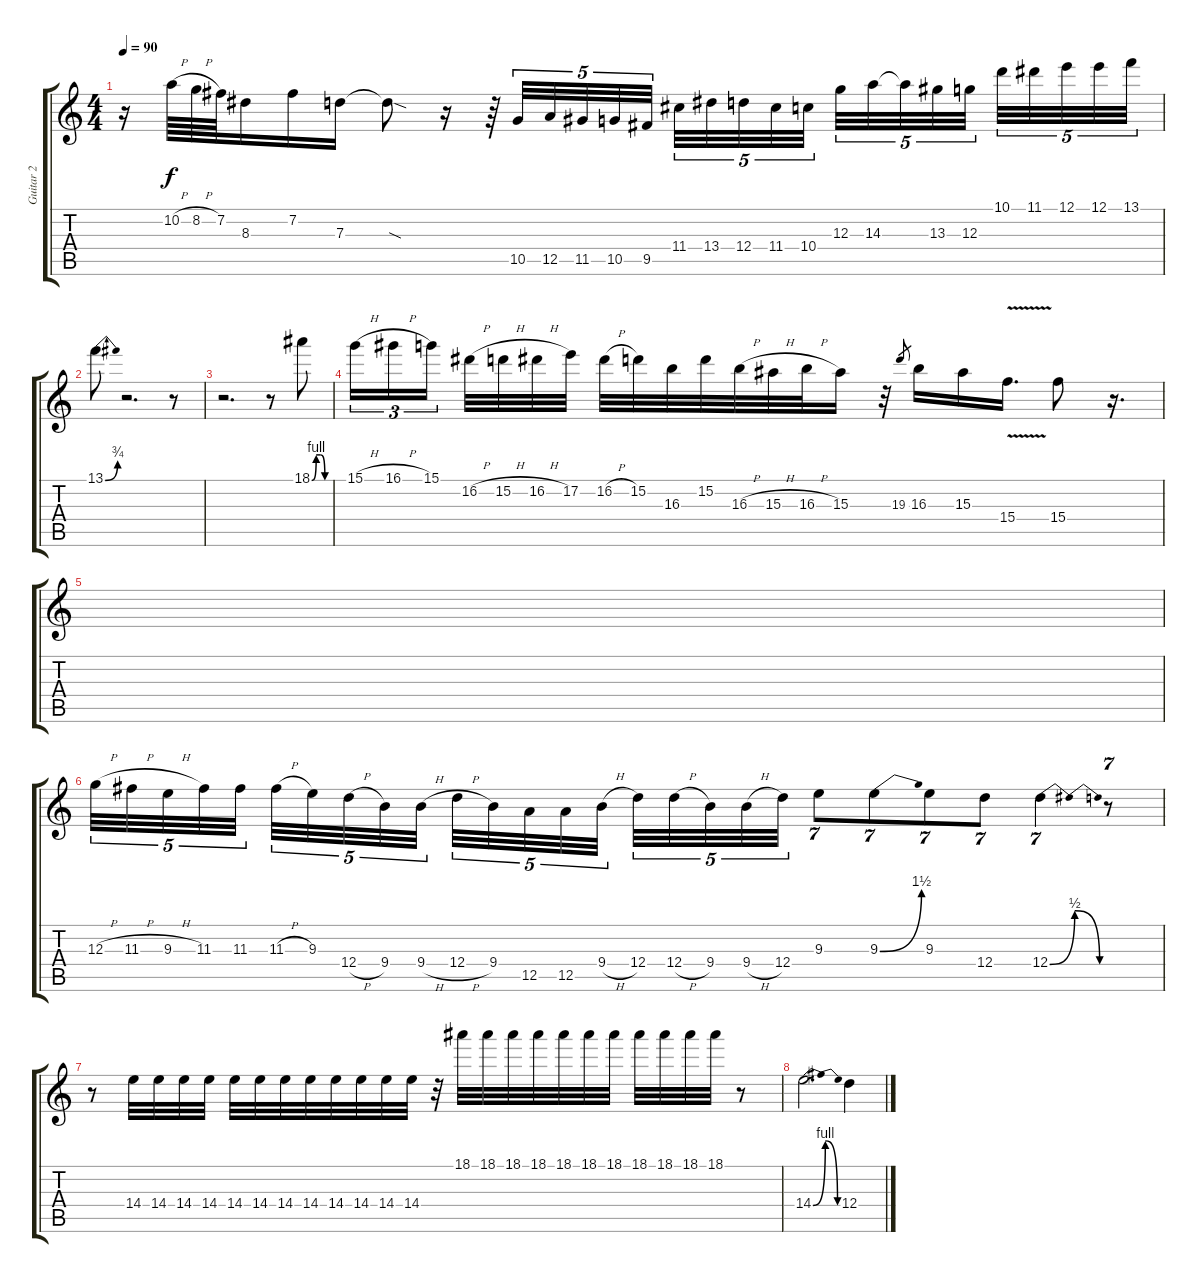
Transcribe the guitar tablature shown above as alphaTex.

\track ("Guitar 2" "Guitar 2") {instrument distortionguitar}
\staff {score tabs}
\tuning (E4 B3 G3 D3 A2 E2) {hide}
\ts (4 4)
\tempo 90
\clef g2
\ks c
r.16{dy f} 10.2{h}.64 8.2{h}.64 7.2.64 8.3.16 7.2.16 7.3.16 7.3{sod t}.8 r.16 r.64 10.5.32{tu (5 4)} 12.5.32{tu (5 4)} 11.5.32{tu (5 4)} 10.5.32{tu (5 4)} 9.5.32{tu (5 4) beam splitsecondary} 11.4.32{tu (5 4)} 13.4.32{tu (5 4)} 12.4.32{tu (5 4)} 11.4.32{tu (5 4)} 10.4.32{tu (5 4)} 12.3.32{tu (5 4)} 14.3.32{tu (5 4)} 14.3{t}.32{tu (5 4)} 13.3.32{tu (5 4)} 12.3.32{tu (5 4) beam splitsecondary} 10.1.32{tu (5 4)} 11.1.32{tu (5 4)} 12.1.32{tu (5 4)} 12.1.32{tu (5 4)} 13.1.32{tu (5 4)} |
13.1{be (bend 0 0 60 3)}.8 r.2{d} r.8 |
r.2{d} r.8 18.1{be (custom 0 0 15 4 30 4 45 0 60 0)}.8 |
15.1{h}.16{tu (3 2)} 16.1{h}.16{tu (3 2)} 15.1.16{tu (3 2) beam splitsecondary} 16.2{h}.32 15.2{h}.32 16.2{h}.32 17.2.32 16.2{h}.32 15.2.32 16.3.32 15.2.32 16.3{h}.32 15.3{h}.32 16.3{h}.32 15.3.16 r.32 19.3.8{gr} 16.3.16 15.3.16 15.4{v}.16{d} 15.4.8 r.16{d} |
|
12.3{h}.32{tu (5 4)} 11.3{h}.32{tu (5 4)} 9.3{h}.32{tu (5 4)} 11.3.32{tu (5 4)} 11.3.32{tu (5 4) beam splitsecondary} 11.3{h}.32{tu (5 4)} 9.3.32{tu (5 4)} 12.4{h}.32{tu (5 4)} 9.4.32{tu (5 4)} 9.4{h}.32{tu (5 4)} 12.4{h}.32{tu (5 4)} 9.4.32{tu (5 4)} 12.5.32{tu (5 4)} 12.5.32{tu (5 4)} 9.4{h}.32{tu (5 4) beam splitsecondary} 12.4.32{tu (5 4)} 12.4{h}.32{tu (5 4)} 9.4.32{tu (5 4)} 9.4{h}.32{tu (5 4)} 12.4.32{tu (5 4)} 9.3.8{tu (7 4)} 9.3{be (bend 0 0 60 6)}.8{tu (7 4)} 9.3.8{tu (7 4)} 12.4.8{tu (7 4)} 12.4{be (bendrelease 0 0 30 2 30 2 60 0)}.4{tu (7 4)} r.8{tu (7 4)} |
r.8 14.4.32 14.4.32 14.4.32 14.4.32 14.4.32 14.4.32 14.4.32 14.4.32 14.4.32 14.4.32 14.4.32 14.4.32 r.32 18.1.32 18.1.32 18.1.32 18.1.32 18.1.32 18.1.32 18.1.32 18.1.32 18.1.32 18.1.32 18.1.32 r.8 |
14.4{be (bendrelease 0 0 5 4 30 4 60 0)}.2{d} 12.4.4
